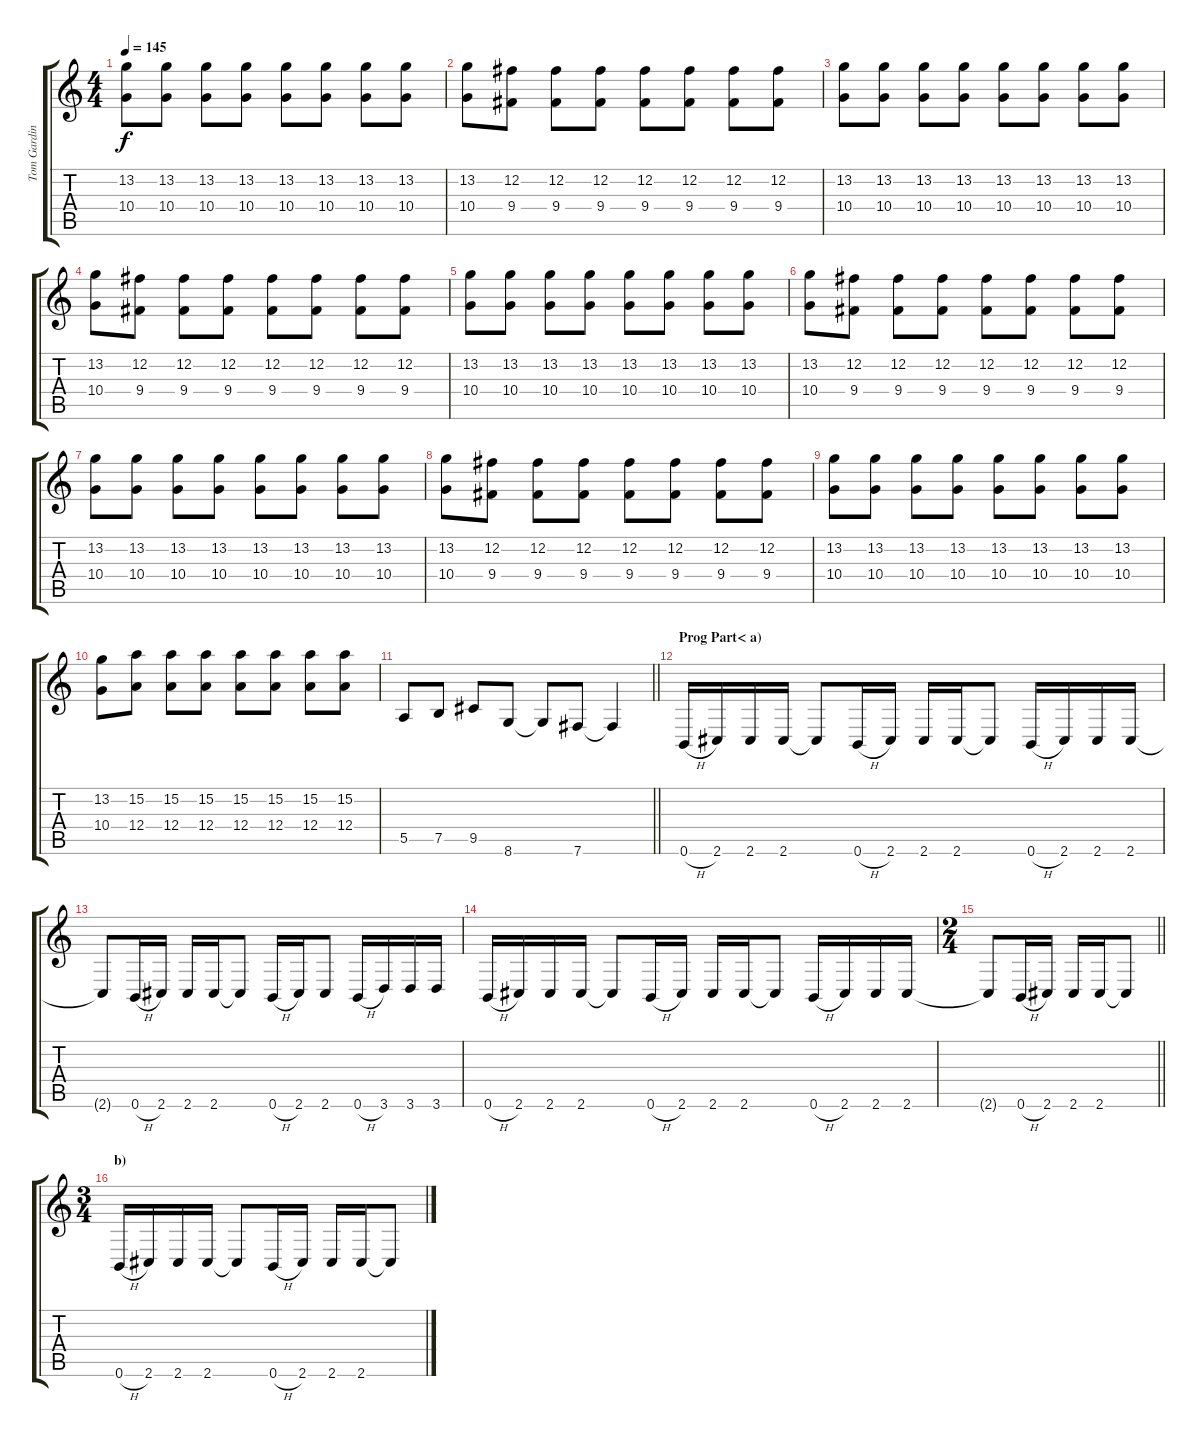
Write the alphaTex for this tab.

\track ("Tom Gardiner - rhythm guitar" "Tom Gardin") {instrument distortionguitar}
\staff {score tabs}
\tuning (B3 Gb3 D3 A2 E2 B1) {hide}
\ts (4 4)
\tempo 145
\clef g2
\ks aminor
(13.2 10.4).8{dy f} (13.2 10.4).8 (13.2 10.4).8 (13.2 10.4).8 (13.2 10.4).8 (13.2 10.4).8 (13.2 10.4).8 (13.2 10.4).8 |
(13.2 10.4).8 (12.2 9.4).8 (12.2 9.4).8 (12.2 9.4).8 (12.2 9.4).8 (12.2 9.4).8 (12.2 9.4).8 (12.2 9.4).8 |
(13.2 10.4).8 (13.2 10.4).8 (13.2 10.4).8 (13.2 10.4).8 (13.2 10.4).8 (13.2 10.4).8 (13.2 10.4).8 (13.2 10.4).8 |
(13.2 10.4).8 (12.2 9.4).8 (12.2 9.4).8 (12.2 9.4).8 (12.2 9.4).8 (12.2 9.4).8 (12.2 9.4).8 (12.2 9.4).8 |
(13.2 10.4).8 (13.2 10.4).8 (13.2 10.4).8 (13.2 10.4).8 (13.2 10.4).8 (13.2 10.4).8 (13.2 10.4).8 (13.2 10.4).8 |
(13.2 10.4).8 (12.2 9.4).8 (12.2 9.4).8 (12.2 9.4).8 (12.2 9.4).8 (12.2 9.4).8 (12.2 9.4).8 (12.2 9.4).8 |
(13.2 10.4).8 (13.2 10.4).8 (13.2 10.4).8 (13.2 10.4).8 (13.2 10.4).8 (13.2 10.4).8 (13.2 10.4).8 (13.2 10.4).8 |
(13.2 10.4).8 (12.2 9.4).8 (12.2 9.4).8 (12.2 9.4).8 (12.2 9.4).8 (12.2 9.4).8 (12.2 9.4).8 (12.2 9.4).8 |
(13.2 10.4).8 (13.2 10.4).8 (13.2 10.4).8 (13.2 10.4).8 (13.2 10.4).8 (13.2 10.4).8 (13.2 10.4).8 (13.2 10.4).8 |
(13.2 10.4).8 (15.2 12.4).8 (15.2 12.4).8 (15.2 12.4).8 (15.2 12.4).8 (15.2 12.4).8 (15.2 12.4).8 (15.2 12.4).8 |
\barLineRight lightlight
5.5.8 7.5.8 9.5.8 8.6.8 8.6{t}.8 7.6.8 7.6{t}.4 |
\section ("" "Prog Part< a)")
0.6{h}.16 2.6.16 2.6.16 2.6.16 2.6{t}.8 0.6{h}.16 2.6.16 2.6.16 2.6.16 2.6{t}.8 0.6{h}.16 2.6.16 2.6.16 2.6.16 |
2.6{t}.8 0.6{h}.16 2.6.16 2.6.16 2.6.16 2.6{t}.8 0.6{h}.16 2.6.16 2.6.8 0.6{h}.16 3.6.16 3.6.16 3.6.16 |
0.6{h}.16 2.6.16 2.6.16 2.6.16 2.6{t}.8 0.6{h}.16 2.6.16 2.6.16 2.6.16 2.6{t}.8 0.6{h}.16 2.6.16 2.6.16 2.6.16 |
\ts (2 4)
\barLineRight lightlight
2.6{t}.8 0.6{h}.16 2.6.16 2.6.16 2.6.16 2.6{t}.8 |
\ts (3 4)
\section ("" "b)")
0.6{h}.16 2.6.16 2.6.16 2.6.16 2.6{t}.8 0.6{h}.16 2.6.16 2.6.16 2.6.16 2.6{t}.8
